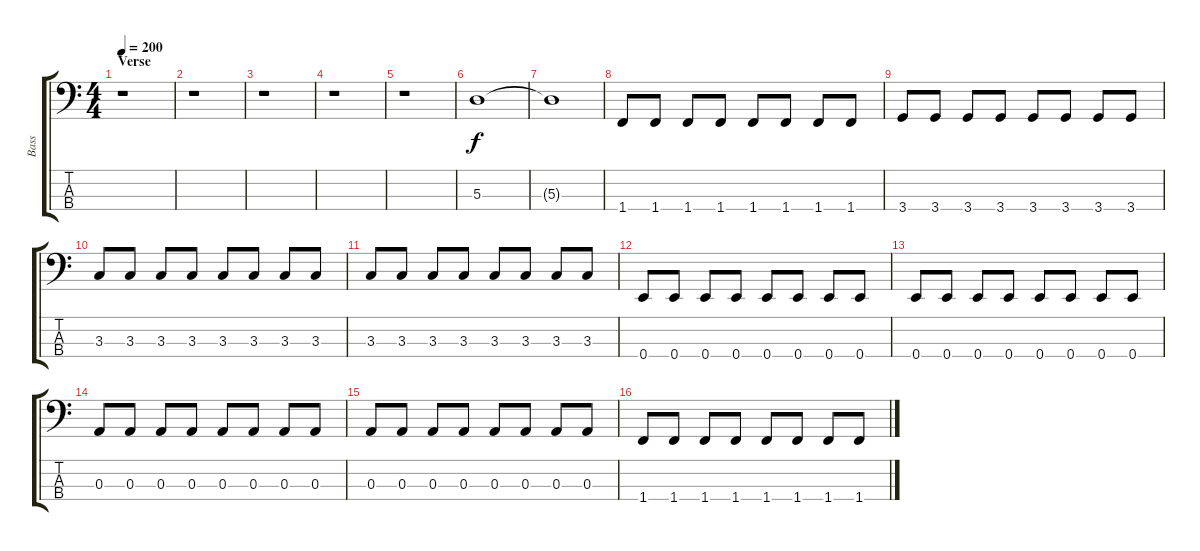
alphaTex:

\track ("Bass" "Bass") {instrument electricbassfinger}
\staff {score tabs}
\tuning (G2 D2 A1 E1) {hide}
\ts (4 4)
\section ("" "Verse")
\tempo 200
\clef f4
\ks c
r.1{dy f instrument electricbassfinger} |
r.1 |
r.1 |
r.1 |
r.1 |
5.3.1 |
5.3{t}.1 |
1.4.8 1.4.8 1.4.8 1.4.8 1.4.8 1.4.8 1.4.8 1.4.8 |
3.4.8 3.4.8 3.4.8 3.4.8 3.4.8 3.4.8 3.4.8 3.4.8 |
3.3.8 3.3.8 3.3.8 3.3.8 3.3.8 3.3.8 3.3.8 3.3.8 |
3.3.8 3.3.8 3.3.8 3.3.8 3.3.8 3.3.8 3.3.8 3.3.8 |
0.4.8 0.4.8 0.4.8 0.4.8 0.4.8 0.4.8 0.4.8 0.4.8 |
0.4.8 0.4.8 0.4.8 0.4.8 0.4.8 0.4.8 0.4.8 0.4.8 |
0.3.8 0.3.8 0.3.8 0.3.8 0.3.8 0.3.8 0.3.8 0.3.8 |
0.3.8 0.3.8 0.3.8 0.3.8 0.3.8 0.3.8 0.3.8 0.3.8 |
1.4.8 1.4.8 1.4.8 1.4.8 1.4.8 1.4.8 1.4.8 1.4.8
